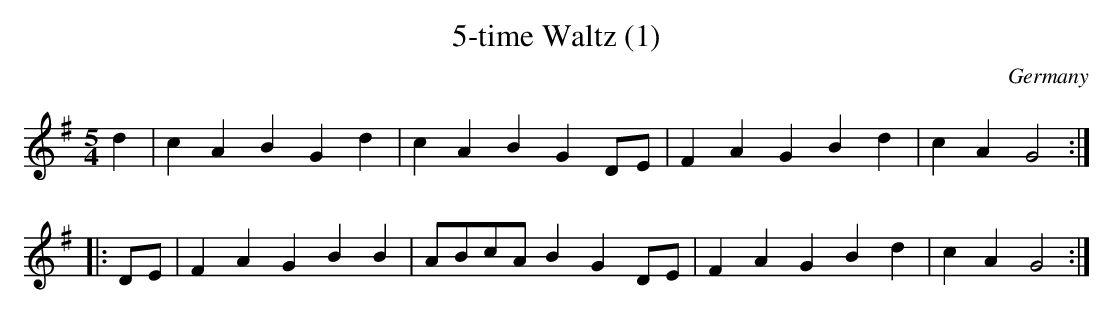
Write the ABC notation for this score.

X:1
T:5-time Waltz (1)
L:1/4
M:5/4
O:Germany
K:G
d|\
cA BGd | cA BGD/E/ | FA GBd|cA G2 :|
|:D/E/|\
FA GBB | A/B/c/A/ BGD/E/ | FA GBd| cA G2:|
